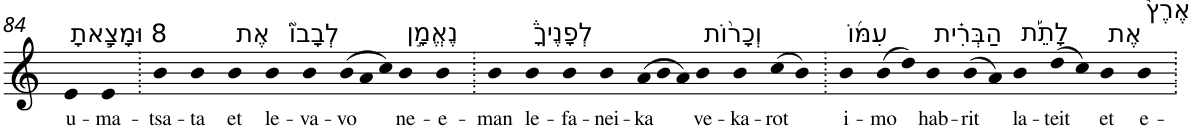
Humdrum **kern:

**kern	**text
*part1	*part1
*staff1	*staff1
*I"Piano	*
*I'Pno	*
!!LO:PB:g=z
*clefG2	*
*k[]	*
=84	=84
!LO:TX:a:t=8 וּמָצָ֣אתָ	!
!	!LO:LY:b
4e	u-
!	!LO:LY:b
4e	-ma-
=85.	=85.
!	!LO:LY:b
4b	-tsa-
!	!LO:LY:b
4b	-ta
!LO:TX:a:t=אֶת	!
!	!LO:LY:b
4b	et
!LO:TX:a:t=לְבָבוֹ֮	!
!	!LO:LY:b
4b	le-
!	!LO:LY:b
4b	-va-
*Xtuplet	*
!	!LO:LY:b
(>12b	-vo
12a	.
12cc)	.
!LO:TX:a:t=נֶאֱמָ֣ן	!
!	!LO:LY:b
4b	ne-
!	!LO:LY:b
4b	-e-
=86.	=86.
!	!LO:LY:b
4b	-man
!LO:TX:a:t=לְפָנֶיךָ֒	!
!	!LO:LY:b
4b	le-
!	!LO:LY:b
4b	-fa-
!	!LO:LY:b
4b	-nei-
!	!LO:LY:b
(>12a	-ka
12b	.
12a)	.
!LO:TX:a:t=וְכָר֨וֹת	!
!	!LO:LY:b
4b	ve-
!	!LO:LY:b
4b	-ka-
!	!LO:LY:b
(>8cc	-rot
8b)	.
=87.	=87.
!LO:TX:a:t=עִמּ֜וֹ	!
!	!LO:LY:b
4b	i-
!	!LO:LY:b
(>8b	-mo
8dd)	.
!LO:TX:a:t=הַבְּרִ֗ית	!
!	!LO:LY:b
4b	hab-
!	!LO:LY:b
(>8b	-rit
8a)	.
!LO:TX:a:t=לָתֵ֡ת	!
!	!LO:LY:b
4b	la-
!	!LO:LY:b
(>8dd	-teit
8cc)	.
!LO:TX:a:t=אֶת	!
!	!LO:LY:b
4b	et
!LO:TX:a:t=אֶרֶץ֩	!
!	!LO:LY:b
4b	e-
=.	=.
*-	*-
